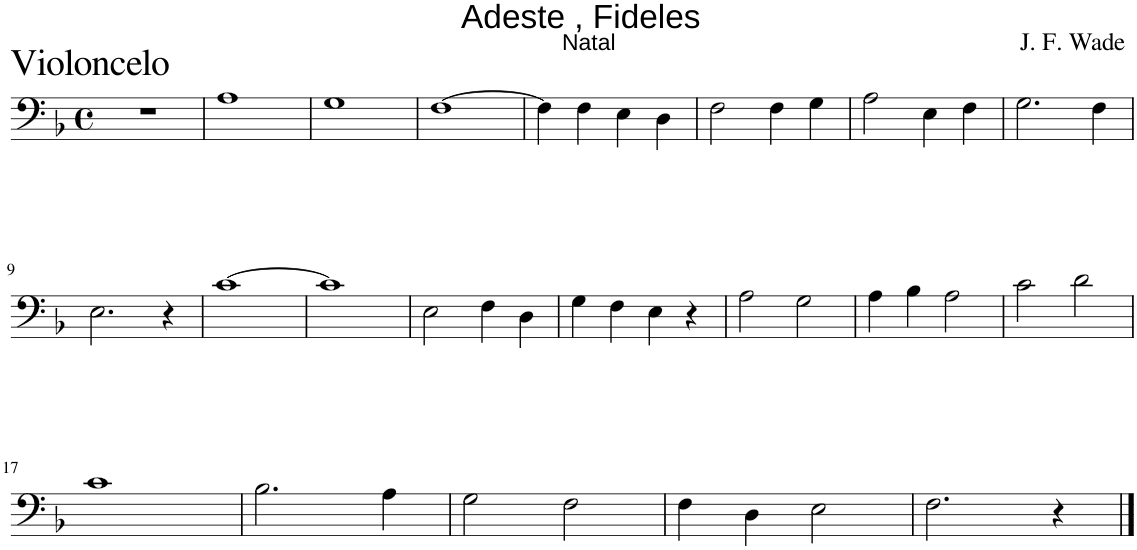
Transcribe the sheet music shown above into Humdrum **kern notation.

**kern
*part1
*staff1
*I"Violoncelo
*I'Vc.
*clefF4
*k[b-]
*M4/4
*met(c)
=1
1r
=2
1A
=3
1G
=4
[1F
=5
4F\]
4F\
4E\
4D\
=6
2F\
4F\
4G\
=7
2A\
4E\
4F\
=8
2.G\
4F\
!!LO:LB:g=z
=9
2.E\
4r
=10
[1c
=11
1c]
=12
2E\
4F\
4D\
=13
4G\
4F\
4E\
4r
=14
2A\
2G\
=15
4A\
4B-\
2A\
=16
2c\
2d\
!!LO:LB:g=z
=17
1c
=18
2.B-\
4A\
=19
2G\
2F\
=20
4F\
4D\
2E\
=21
2.F\
4r
==
*-
